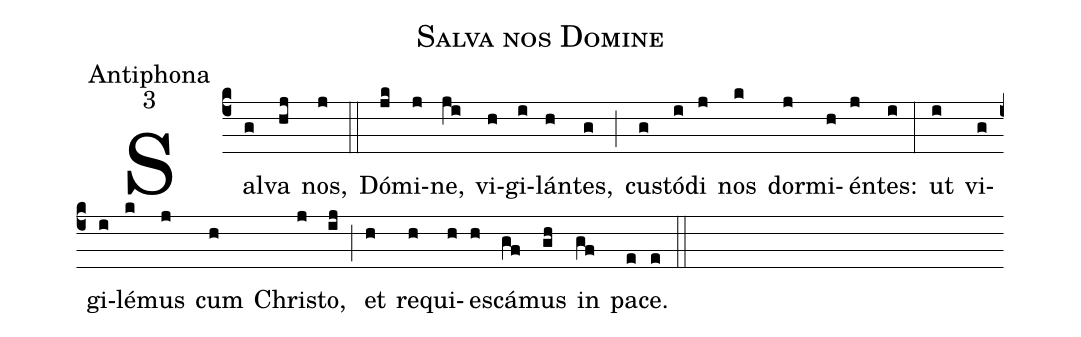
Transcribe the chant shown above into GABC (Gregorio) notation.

name:Salva nos Domine;
office-part:Antiphona;
mode:3;
%%
(c4)Sal(g)va(hj) nos,(j) (::) Dó(jk)mi(j)ne,(ji) vi(h)gi(i)lán(h)tes,(g) (;) cu(g)stó(i)di(j) nos(k) dor(j)mi(h)én(j)tes:(i) (:) ut(i) vi(g)gi(i)lé(k)mus(j) cum(h) Chri(j)sto,(ij) (;) et(h) re(h)qui(h)e(h)scá(gf)mus(gh) in(gf) pa(e)ce.(e) (::)
